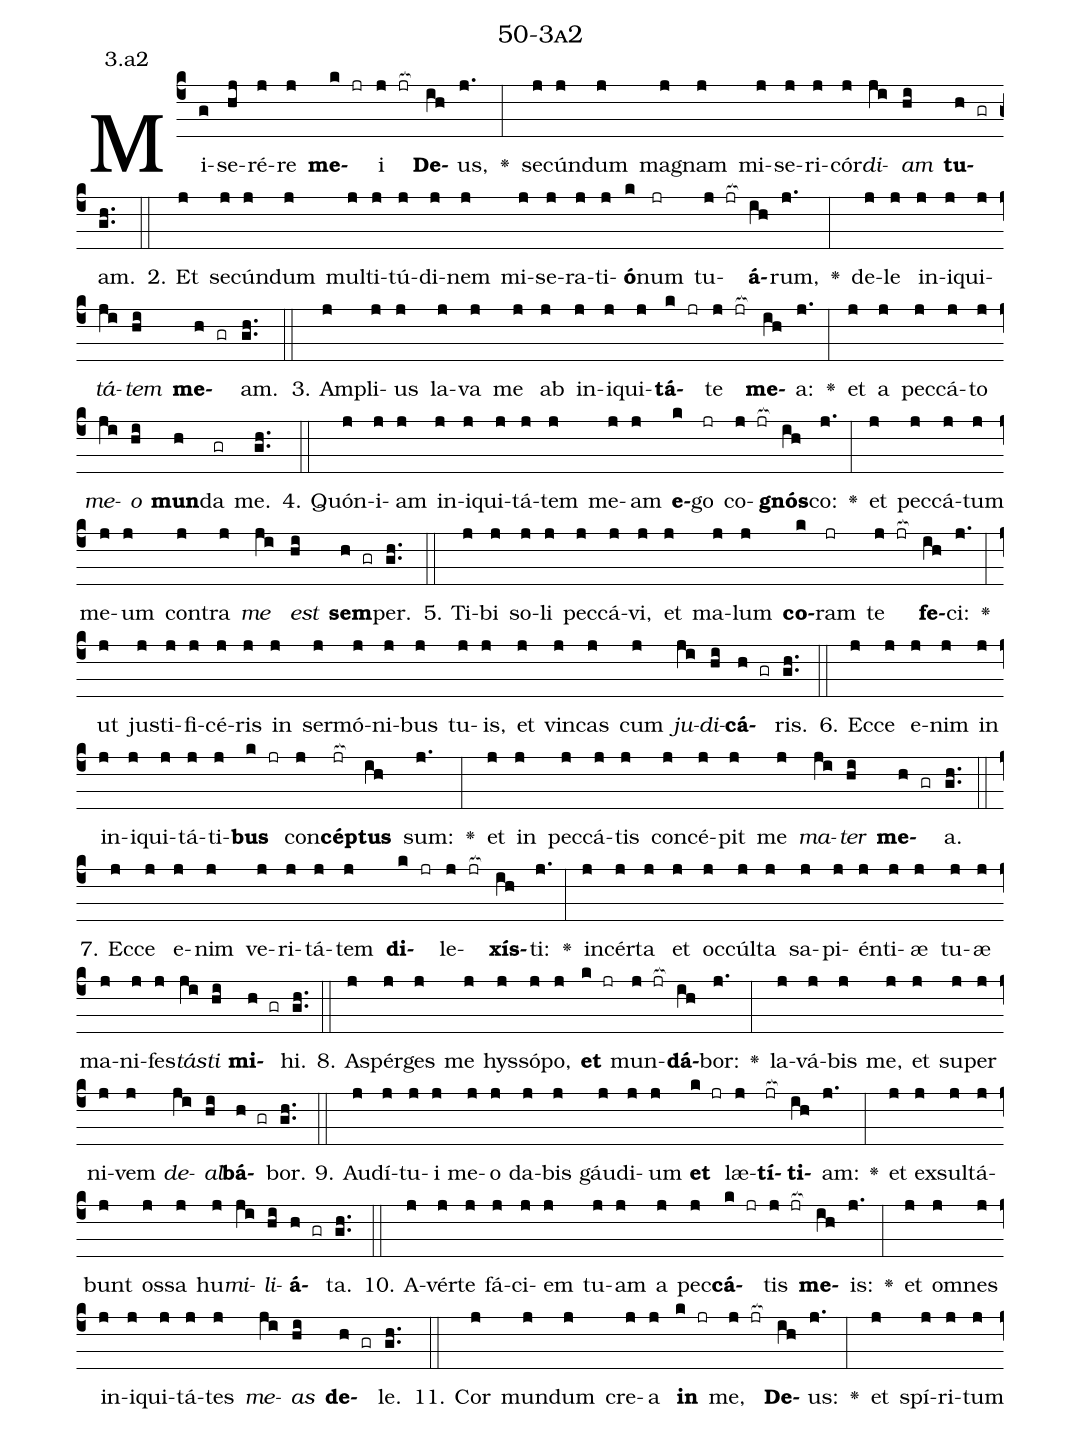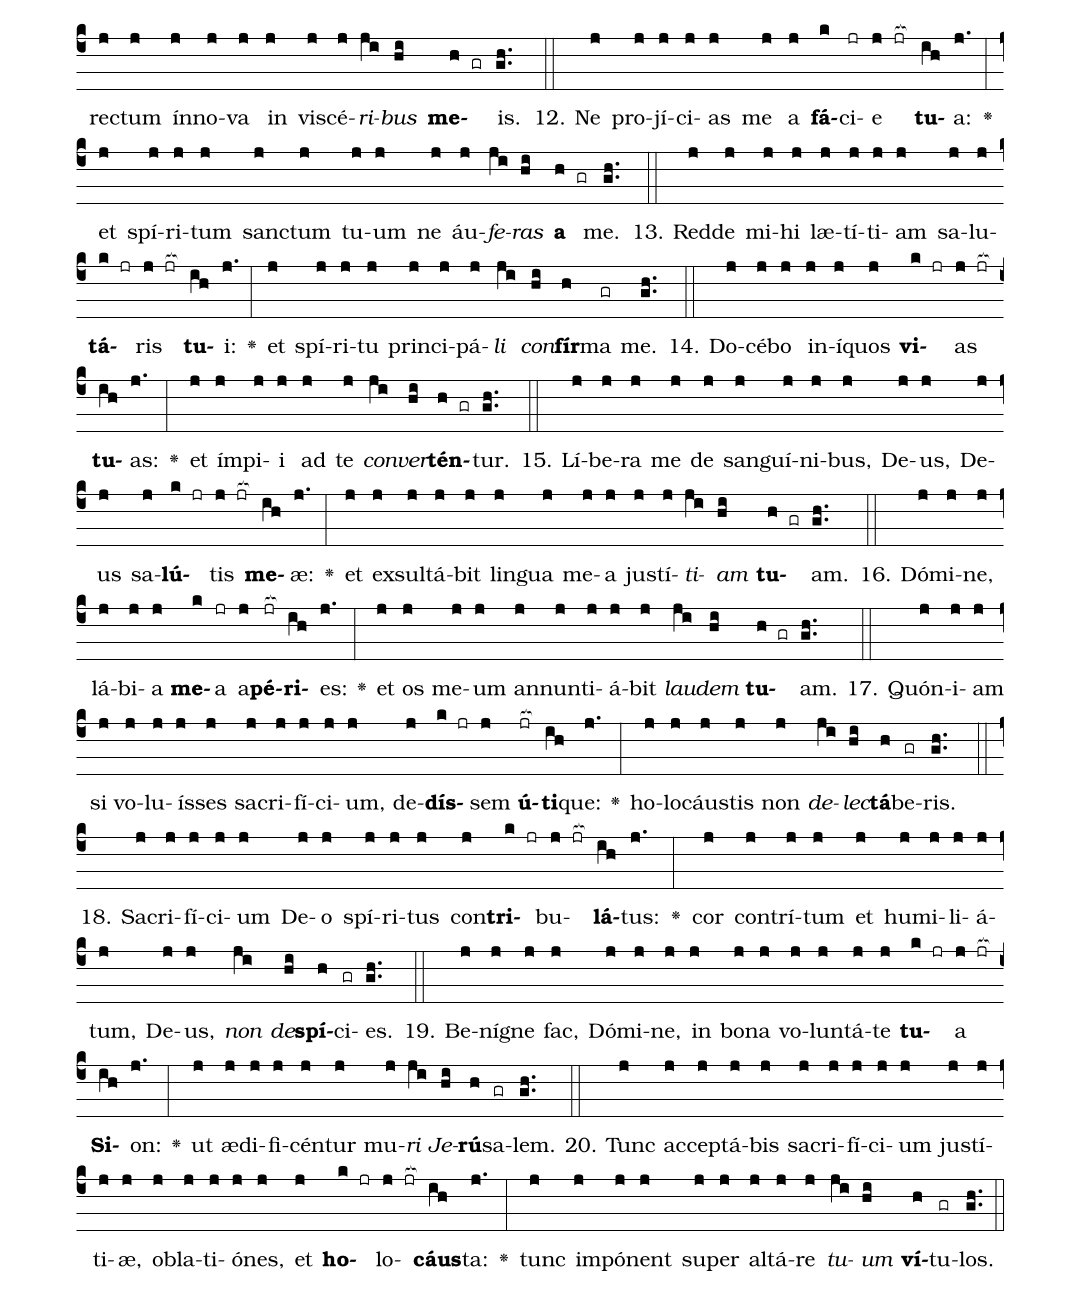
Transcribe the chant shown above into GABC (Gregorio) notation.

name: 50-3a2;
annotation: 3.a2;
%%
(c4)Mi(g)se(hj)ré(j)re(j) <b>me</b>(k jr)i(j jr[ocb:1{]) <b>De</b>(ih[ocb:0}])us,(j.) <v>\greheightstar</v>(:) se(j)cún(j)dum(j) ma(j)gnam(j) mi(j)se(j)ri(j)cór(j)<i>di</i>(ji)<i>am</i>(hi) <b>tu</b>(h gr)am.(gh..) (::)
2. Et(j) se(j)cún(j)dum(j) mul(j)ti(j)tú(j)di(j)nem(j) mi(j)se(j)ra(j)ti(j)<b>ó</b>(k)num(jr) tu(j jr[ocb:1{])<b>á</b>(ih[ocb:0}])rum,(j.) <v>\greheightstar</v>(:) de(j)le(j) in(j)i(j)qui(j)<i>tá</i>(ji)<i>tem</i>(hi) <b>me</b>(h gr)am.(gh..) (::)
3. Am(j)pli(j)us(j) la(j)va(j) me(j) ab(j) in(j)i(j)qui(j)<b>tá</b>(k jr)te(j jr[ocb:1{]) <b>me</b>(ih[ocb:0}])a:(j.) <v>\greheightstar</v>(:) et(j) a(j) pec(j)cá(j)to(j) <i>me</i>(ji)<i>o</i>(hi) <b>mun</b>(h)da(gr) me.(gh..) (::)
4. Quón(j)i(j)am(j) in(j)i(j)qui(j)tá(j)tem(j) me(j)am(j) <b>e</b>(k)go(jr) co(j jr[ocb:1{])<b>gnós</b>(ih[ocb:0}])co:(j.) <v>\greheightstar</v>(:) et(j) pec(j)cá(j)tum(j) me(j)um(j) con(j)tra(j) <i>me</i>(ji) <i>est</i>(hi) <b>sem</b>(h gr)per.(gh..) (::)
5. Ti(j)bi(j) so(j)li(j) pec(j)cá(j)vi,(j) et(j) ma(j)lum(j) <b>co</b>(k)ram(jr) te(j jr[ocb:1{]) <b>fe</b>(ih[ocb:0}])ci:(j.) <v>\greheightstar</v>(:) ut(j) jus(j)ti(j)fi(j)cé(j)ris(j) in(j) ser(j)mó(j)ni(j)bus(j) tu(j)is,(j) et(j) vin(j)cas(j) cum(j) <i>ju</i>(ji)<i>di</i>(hi)<b>cá</b>(h gr)ris.(gh..) (::)
6. Ec(j)ce(j) e(j)nim(j) in(j) in(j)i(j)qui(j)tá(j)ti(j)<b>bus</b>(k jr) con(j)<b>cép</b>(jr[ocb:1{])<b>tus</b>(ih[ocb:0}]) sum:(j.) <v>\greheightstar</v>(:) et(j) in(j) pec(j)cá(j)tis(j) con(j)cé(j)pit(j) me(j) <i>ma</i>(ji)<i>ter</i>(hi) <b>me</b>(h gr)a.(gh..) (::)
7. Ec(j)ce(j) e(j)nim(j) ve(j)ri(j)tá(j)tem(j) <b>di</b>(k jr)le(j jr[ocb:1{])<b>xís</b>(ih[ocb:0}])ti:(j.) <v>\greheightstar</v>(:) in(j)cér(j)ta(j) et(j) oc(j)cúl(j)ta(j) sa(j)pi(j)én(j)ti(j)æ(j) tu(j)æ(j) ma(j)ni(j)fes(j)<i>tás</i>(ji)<i>ti</i>(hi) <b>mi</b>(h gr)hi.(gh..) (::)
8. A(j)spér(j)ges(j) me(j) hys(j)só(j)po,(j) <b>et</b>(k jr) mun(j jr[ocb:1{])<b>dá</b>(ih[ocb:0}])bor:(j.) <v>\greheightstar</v>(:) la(j)vá(j)bis(j) me,(j) et(j) su(j)per(j) ni(j)vem(j) <i>de</i>(ji)<i>al</i>(hi)<b>bá</b>(h gr)bor.(gh..) (::)
9. Au(j)dí(j)tu(j)i(j) me(j)o(j) da(j)bis(j) gáu(j)di(j)um(j) <b>et</b>(k jr) læ(j)<b>tí</b>(jr[ocb:1{])<b>ti</b>(ih[ocb:0}])am:(j.) <v>\greheightstar</v>(:) et(j) ex(j)sul(j)tá(j)bunt(j) os(j)sa(j) hu(j)<i>mi</i>(ji)<i>li</i>(hi)<b>á</b>(h gr)ta.(gh..) (::)
10. A(j)vér(j)te(j) fá(j)ci(j)em(j) tu(j)am(j) a(j) pec(j)<b>cá</b>(k jr)tis(j jr[ocb:1{]) <b>me</b>(ih[ocb:0}])is:(j.) <v>\greheightstar</v>(:) et(j) om(j)nes(j) in(j)i(j)qui(j)tá(j)tes(j) <i>me</i>(ji)<i>as</i>(hi) <b>de</b>(h gr)le.(gh..) (::)
11. Cor(j) mun(j)dum(j) cre(j)a(j) <b>in</b>(k jr) me,(j jr[ocb:1{]) <b>De</b>(ih[ocb:0}])us:(j.) <v>\greheightstar</v>(:) et(j) spí(j)ri(j)tum(j) rec(j)tum(j) ín(j)no(j)va(j) in(j) vi(j)scé(j)<i>ri</i>(ji)<i>bus</i>(hi) <b>me</b>(h gr)is.(gh..) (::)
12. Ne(j) pro(j)jí(j)ci(j)as(j) me(j) a(j) <b>fá</b>(k)ci(jr)e(j jr[ocb:1{]) <b>tu</b>(ih[ocb:0}])a:(j.) <v>\greheightstar</v>(:) et(j) spí(j)ri(j)tum(j) sanc(j)tum(j) tu(j)um(j) ne(j) áu(j)<i>fe</i>(ji)<i>ras</i>(hi) <b>a</b>(h gr) me.(gh..) (::)
13. Red(j)de(j) mi(j)hi(j) læ(j)tí(j)ti(j)am(j) sa(j)lu(j)<b>tá</b>(k jr)ris(j jr[ocb:1{]) <b>tu</b>(ih[ocb:0}])i:(j.) <v>\greheightstar</v>(:) et(j) spí(j)ri(j)tu(j) prin(j)ci(j)pá(j)<i>li</i>(ji) <i>con</i>(hi)<b>fír</b>(h)ma(gr) me.(gh..) (::)
14. Do(j)cé(j)bo(j) in(j)í(j)quos(j) <b>vi</b>(k jr)as(j jr[ocb:1{]) <b>tu</b>(ih[ocb:0}])as:(j.) <v>\greheightstar</v>(:) et(j) ím(j)pi(j)i(j) ad(j) te(j) <i>con</i>(ji)<i>ver</i>(hi)<b>tén</b>(h gr)tur.(gh..) (::)
15. Lí(j)be(j)ra(j) me(j) de(j) san(j)guí(j)ni(j)bus,(j) De(j)us,(j) De(j)us(j) sa(j)<b>lú</b>(k jr)tis(j jr[ocb:1{]) <b>me</b>(ih[ocb:0}])æ:(j.) <v>\greheightstar</v>(:) et(j) ex(j)sul(j)tá(j)bit(j) lin(j)gua(j) me(j)a(j) jus(j)tí(j)<i>ti</i>(ji)<i>am</i>(hi) <b>tu</b>(h gr)am.(gh..) (::)
16. Dó(j)mi(j)ne,(j) lá(j)bi(j)a(j) <b>me</b>(k)a(jr) a(j)<b>pé</b>(jr[ocb:1{])<b>ri</b>(ih[ocb:0}])es:(j.) <v>\greheightstar</v>(:) et(j) os(j) me(j)um(j) an(j)nun(j)ti(j)á(j)bit(j) <i>lau</i>(ji)<i>dem</i>(hi) <b>tu</b>(h gr)am.(gh..) (::)
17. Quón(j)i(j)am(j) si(j) vo(j)lu(j)ís(j)ses(j) sa(j)cri(j)fí(j)ci(j)um,(j) de(j)<b>dís</b>(k jr)sem(j) <b>ú</b>(jr[ocb:1{])<b>ti</b>(ih[ocb:0}])que:(j.) <v>\greheightstar</v>(:) ho(j)lo(j)cáus(j)tis(j) non(j) <i>de</i>(ji)<i>lec</i>(hi)<b>tá</b>(h)be(gr)ris.(gh..) (::)
18. Sa(j)cri(j)fí(j)ci(j)um(j) De(j)o(j) spí(j)ri(j)tus(j) con(j)<b>tri</b>(k jr)bu(j jr[ocb:1{])<b>lá</b>(ih[ocb:0}])tus:(j.) <v>\greheightstar</v>(:) cor(j) con(j)trí(j)tum(j) et(j) hu(j)mi(j)li(j)á(j)tum,(j) De(j)us,(j) <i>non</i>(ji) <i>de</i>(hi)<b>spí</b>(h)ci(gr)es.(gh..) (::)
19. Be(j)ní(j)gne(j) fac,(j) Dó(j)mi(j)ne,(j) in(j) bo(j)na(j) vo(j)lun(j)tá(j)te(j) <b>tu</b>(k jr)a(j jr[ocb:1{]) <b>Si</b>(ih[ocb:0}])on:(j.) <v>\greheightstar</v>(:) ut(j) æ(j)di(j)fi(j)cén(j)tur(j) mu(j)<i>ri</i>(ji) <i>Je</i>(hi)<b>rú</b>(h)sa(gr)lem.(gh..) (::)
20. Tunc(j) ac(j)cep(j)tá(j)bis(j) sa(j)cri(j)fí(j)ci(j)um(j) jus(j)tí(j)ti(j)æ,(j) ob(j)la(j)ti(j)ó(j)nes,(j) et(j) <b>ho</b>(k jr)lo(j jr[ocb:1{])<b>cáus</b>(ih[ocb:0}])ta:(j.) <v>\greheightstar</v>(:) tunc(j) im(j)pó(j)nent(j) su(j)per(j) al(j)tá(j)re(j) <i>tu</i>(ji)<i>um</i>(hi) <b>ví</b>(h)tu(gr)los.(gh..) (::)
